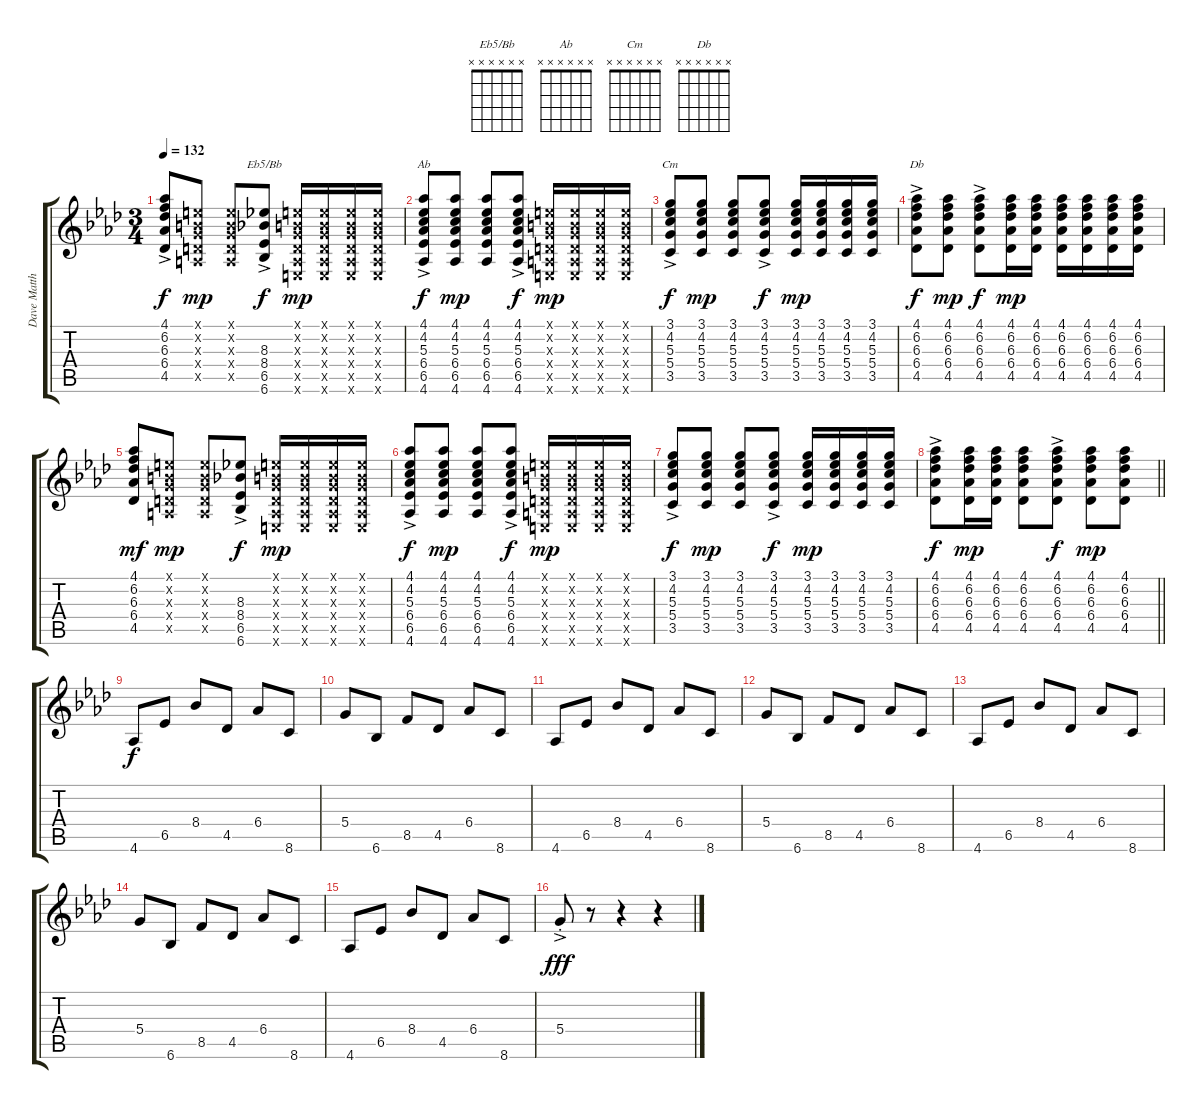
\track ("Dave Matthews" "Dave Matth") {instrument acousticguitarsteel}
\staff {score tabs}
\tuning (E4 B3 G3 D3 A2 E2) {hide}
\chord ("Eb5/Bb" x x x x x x)
\chord ("Ab" x x x x x x)
\chord ("Cm" x x x x x x)
\chord ("Db" x x x x x x)
\ts (3 4)
\tempo 132
\clef g2
\ks ab
(4.1{ac} 6.2{ac} 6.3{ac} 6.4{ac} 4.5{ac}).8{dy f} (0.1{x} 0.2{x} 0.3{x} 0.4{x} 0.5{x}).8{dy mp} (0.1{x} 0.2{x} 0.3{x} 0.4{x} 0.5{x}).8 (8.3{ac} 8.4{ac} 6.5{ac} 6.6{ac}).8{ch "Eb5/Bb" dy f} (0.1{x} 0.2{x} 0.3{x} 0.4{x} 0.5{x} 0.6{x}).16{dy mp} (0.1{x} 0.2{x} 0.3{x} 0.4{x} 0.5{x} 0.6{x}).16 (0.1{x} 0.2{x} 0.3{x} 0.4{x} 0.5{x} 0.6{x}).16 (0.1{x} 0.2{x} 0.3{x} 0.4{x} 0.5{x} 0.6{x}).16 |
(4.1{ac} 4.2{ac} 5.3{ac} 6.4{ac} 6.5{ac} 4.6{ac}).8{ch "Ab" dy f} (4.1 4.2 5.3 6.4 6.5 4.6).8{dy mp} (4.1 4.2 5.3 6.4 6.5 4.6).8 (4.1{ac} 4.2{ac} 5.3{ac} 6.4{ac} 6.5{ac} 4.6{ac}).8{dy f} (0.1{x} 0.2{x} 0.3{x} 0.4{x} 0.5{x} 0.6{x}).16{dy mp} (0.1{x} 0.2{x} 0.3{x} 0.4{x} 0.5{x} 0.6{x}).16 (0.1{x} 0.2{x} 0.3{x} 0.4{x} 0.5{x} 0.6{x}).16 (0.1{x} 0.2{x} 0.3{x} 0.4{x} 0.5{x} 0.6{x}).16 |
(3.1{ac} 4.2{ac} 5.3{ac} 5.4{ac} 3.5{ac}).8{ch "Cm" dy f} (3.1 4.2 5.3 5.4 3.5).8{dy mp} (3.1 4.2 5.3 5.4 3.5).8 (3.1{ac} 4.2{ac} 5.3{ac} 5.4{ac} 3.5{ac}).8{dy f} (3.1 4.2 5.3 5.4 3.5).16{dy mp} (3.1 4.2 5.3 5.4 3.5).16 (3.1 4.2 5.3 5.4 3.5).16 (3.1 4.2 5.3 5.4 3.5).16 |
(4.1{ac} 6.2{ac} 6.3{ac} 6.4{ac} 4.5{ac}).8{ch "Db" dy f} (4.1 6.2 6.3 6.4 4.5).8{dy mp} (4.1{ac} 6.2{ac} 6.3{ac} 6.4{ac} 4.5{ac}).8{dy f} (4.1 6.2 6.3 6.4 4.5).16{dy mp} (4.1 6.2 6.3 6.4 4.5).16 (4.1 6.2 6.3 6.4 4.5).16 (4.1 6.2 6.3 6.4 4.5).16 (4.1 6.2 6.3 6.4 4.5).16 (4.1 6.2 6.3 6.4 4.5).16 |
(4.1 6.2 6.3 6.4 4.5).8{dy mf} (0.1{x} 0.2{x} 0.3{x} 0.4{x} 0.5{x}).8{dy mp} (0.1{x} 0.2{x} 0.3{x} 0.4{x} 0.5{x}).8 (8.3{ac} 8.4{ac} 6.5{ac} 6.6{ac}).8{dy f} (0.1{x} 0.2{x} 0.3{x} 0.4{x} 0.5{x} 0.6{x}).16{dy mp} (0.1{x} 0.2{x} 0.3{x} 0.4{x} 0.5{x} 0.6{x}).16 (0.1{x} 0.2{x} 0.3{x} 0.4{x} 0.5{x} 0.6{x}).16 (0.1{x} 0.2{x} 0.3{x} 0.4{x} 0.5{x} 0.6{x}).16 |
(4.1{ac} 4.2{ac} 5.3{ac} 6.4{ac} 6.5{ac} 4.6{ac}).8{dy f} (4.1 4.2 5.3 6.4 6.5 4.6).8{dy mp} (4.1 4.2 5.3 6.4 6.5 4.6).8 (4.1{ac} 4.2{ac} 5.3{ac} 6.4{ac} 6.5{ac} 4.6{ac}).8{dy f} (0.1{x} 0.2{x} 0.3{x} 0.4{x} 0.5{x} 0.6{x}).16{dy mp} (0.1{x} 0.2{x} 0.3{x} 0.4{x} 0.5{x} 0.6{x}).16 (0.1{x} 0.2{x} 0.3{x} 0.4{x} 0.5{x} 0.6{x}).16 (0.1{x} 0.2{x} 0.3{x} 0.4{x} 0.5{x} 0.6{x}).16 |
(3.1{ac} 4.2{ac} 5.3{ac} 5.4{ac} 3.5{ac}).8{dy f} (3.1 4.2 5.3 5.4 3.5).8{dy mp} (3.1 4.2 5.3 5.4 3.5).8 (3.1{ac} 4.2{ac} 5.3{ac} 5.4{ac} 3.5{ac}).8{dy f} (3.1 4.2 5.3 5.4 3.5).16{dy mp} (3.1 4.2 5.3 5.4 3.5).16 (3.1 4.2 5.3 5.4 3.5).16 (3.1 4.2 5.3 5.4 3.5).16 |
\barLineRight lightlight
(4.1{ac} 6.2{ac} 6.3{ac} 6.4{ac} 4.5{ac}).8{dy f} (4.1 6.2 6.3 6.4 4.5).16{dy mp} (4.1 6.2 6.3 6.4 4.5).16 (4.1 6.2 6.3 6.4 4.5).8 (4.1{ac} 6.2{ac} 6.3{ac} 6.4{ac} 4.5{ac}).8{dy f} (4.1 6.2 6.3 6.4 4.5).8{dy mp} (4.1 6.2 6.3 6.4 4.5).8 |
4.6.8{dy f} 6.5.8 8.4.8 4.5.8 6.4.8 8.6.8 |
5.4.8 6.6.8 8.5.8 4.5.8 6.4.8 8.6.8 |
4.6.8 6.5.8 8.4.8 4.5.8 6.4.8 8.6.8 |
5.4.8 6.6.8 8.5.8 4.5.8 6.4.8 8.6.8 |
4.6.8 6.5.8 8.4.8 4.5.8 6.4.8 8.6.8 |
5.4.8 6.6.8 8.5.8 4.5.8 6.4.8 8.6.8 |
4.6.8 6.5.8 8.4.8 4.5.8 6.4.8 8.6.8 |
5.4{ac st}.8{dy fff} r.8 r.4 r.4
